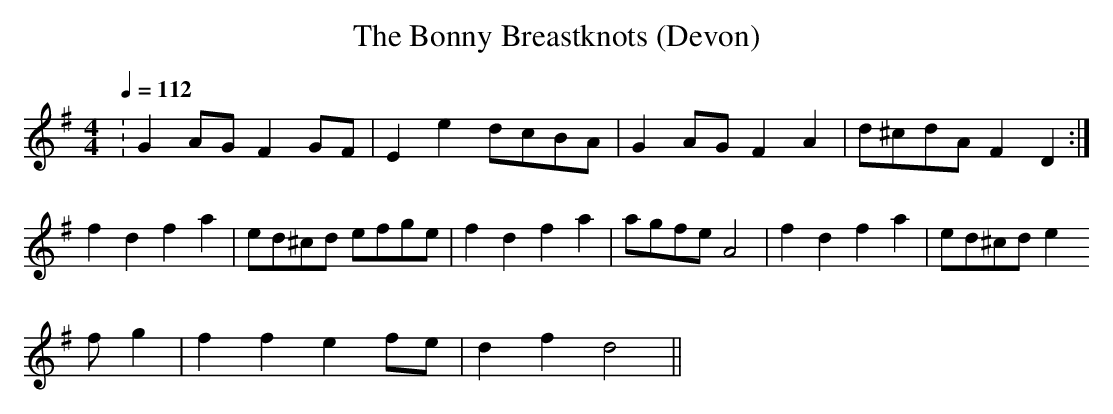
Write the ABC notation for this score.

X:1
T:The Bonny Breastknots (Devon)
M:4/4
L:1/4
Q:112
K:G
:GA/2G/2FG/2F/2|Eed/2c/2B/2A/2|GA/2G/2FA|d/2^c/2d/2A/2FD:|
fdfa|e/2d/2^c/2d/2 e/2f/2g/2e/2|fdfa|a/2g/2f/2e/2A2|fdfa|e/2d/2^c/2d/2 e
/2f/2g|ffef/2e/2|dfd2||
